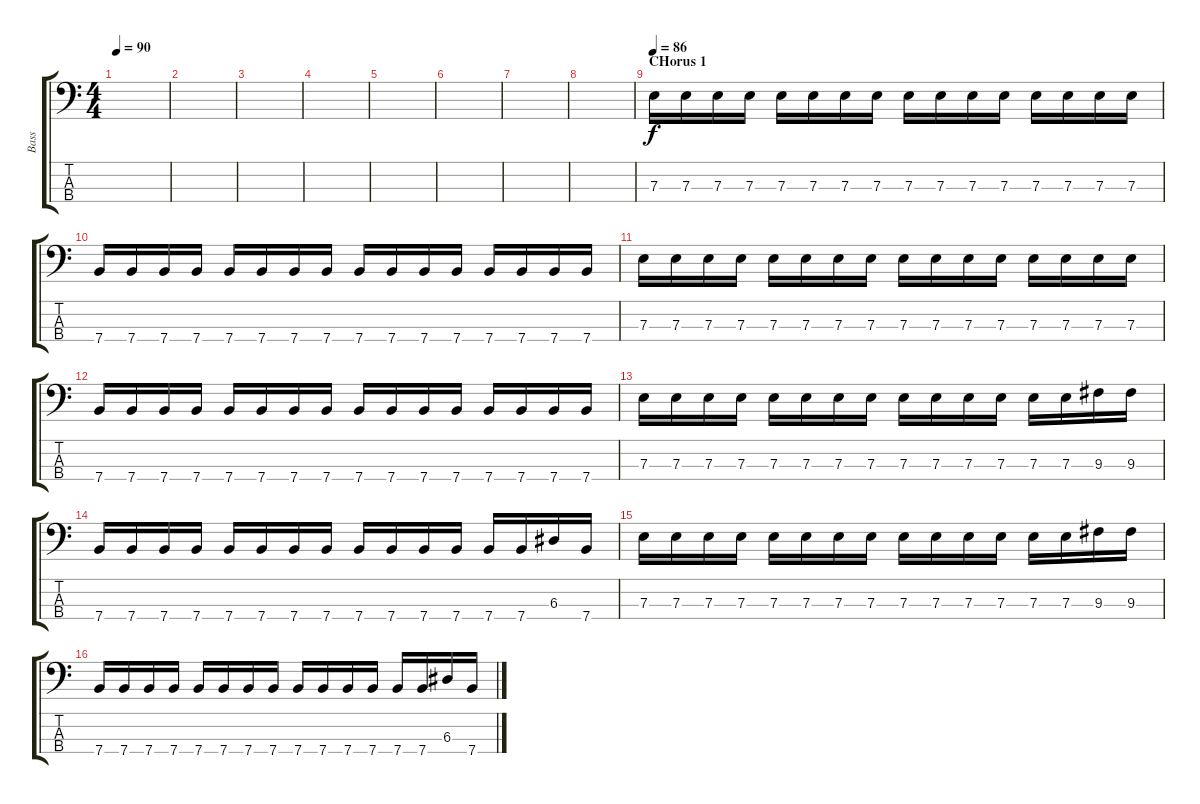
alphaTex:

\track ("Bass" "Bass") {instrument electricbassfinger}
\staff {score tabs}
\tuning (G2 D2 A1 E1) {hide}
\ts (4 4)
\tempo 90
\clef f4
\ks c
|
|
|
|
|
|
|
|
\section ("" "CHorus 1")
\tempo 86
7.3.16 7.3.16 7.3.16 7.3.16 7.3.16 7.3.16 7.3.16 7.3.16 7.3.16 7.3.16 7.3.16 7.3.16 7.3.16 7.3.16 7.3.16 7.3.16 |
7.4.16 7.4.16 7.4.16 7.4.16 7.4.16 7.4.16 7.4.16 7.4.16 7.4.16 7.4.16 7.4.16 7.4.16 7.4.16 7.4.16 7.4.16 7.4.16 |
7.3.16 7.3.16 7.3.16 7.3.16 7.3.16 7.3.16 7.3.16 7.3.16 7.3.16 7.3.16 7.3.16 7.3.16 7.3.16 7.3.16 7.3.16 7.3.16 |
7.4.16 7.4.16 7.4.16 7.4.16 7.4.16 7.4.16 7.4.16 7.4.16 7.4.16 7.4.16 7.4.16 7.4.16 7.4.16 7.4.16 7.4.16 7.4.16 |
7.3.16 7.3.16 7.3.16 7.3.16 7.3.16 7.3.16 7.3.16 7.3.16 7.3.16 7.3.16 7.3.16 7.3.16 7.3.16 7.3.16 9.3.16 9.3.16 |
7.4.16 7.4.16 7.4.16 7.4.16 7.4.16 7.4.16 7.4.16 7.4.16 7.4.16 7.4.16 7.4.16 7.4.16 7.4.16 7.4.16 6.3.16 7.4.16 |
7.3.16 7.3.16 7.3.16 7.3.16 7.3.16 7.3.16 7.3.16 7.3.16 7.3.16 7.3.16 7.3.16 7.3.16 7.3.16 7.3.16 9.3.16 9.3.16 |
7.4.16 7.4.16 7.4.16 7.4.16 7.4.16 7.4.16 7.4.16 7.4.16 7.4.16 7.4.16 7.4.16 7.4.16 7.4.16 7.4.16 6.3.16 7.4.16
